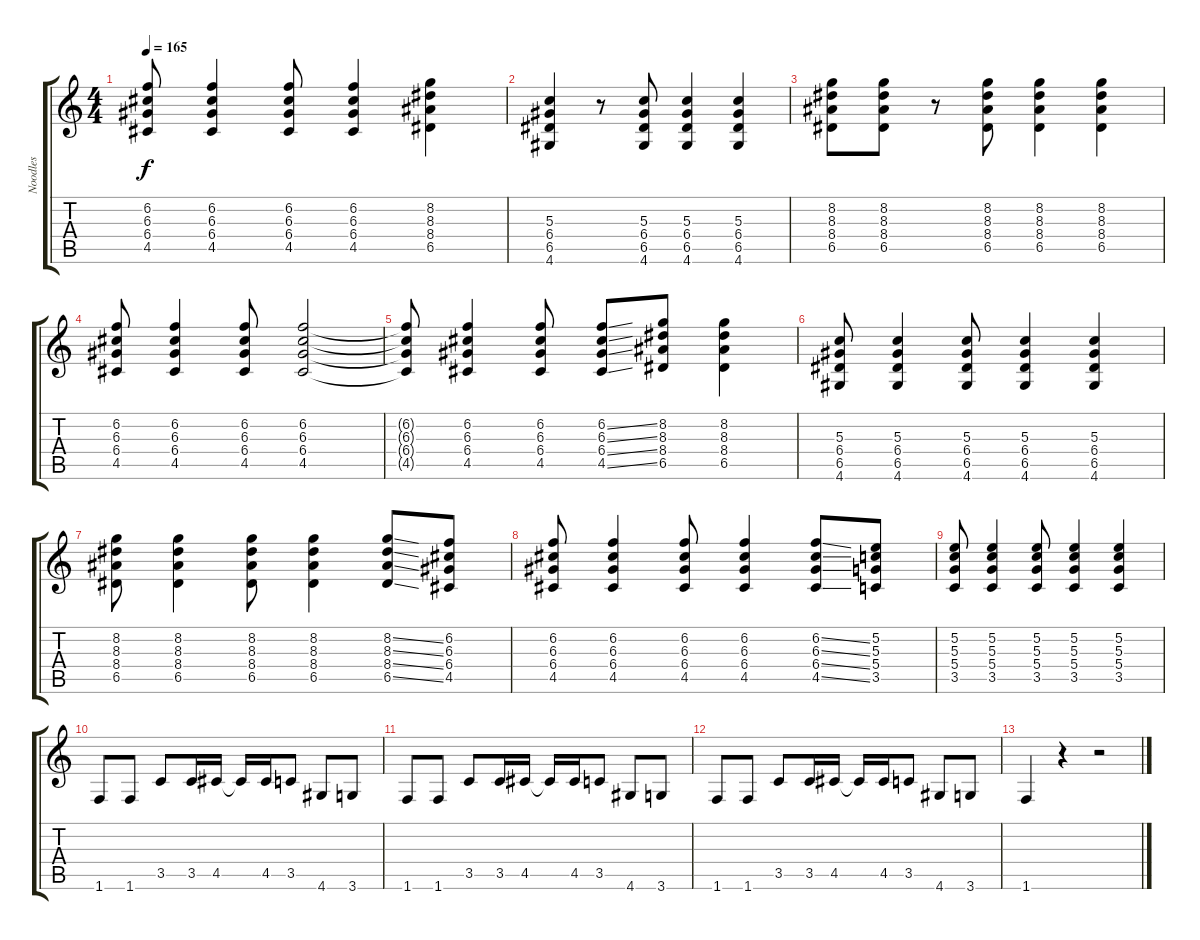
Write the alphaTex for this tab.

\track ("Noodles" "Noodles") {instrument overdrivenguitar}
\staff {score tabs}
\tuning (E4 B3 G3 D3 A2 E2) {hide}
\ts (4 4)
\tempo 165
\clef g2
\ks c
(6.2 6.3 6.4 4.5).8{dy f} (6.2 6.3 6.4 4.5).4 (6.2 6.3 6.4 4.5).8 (6.2 6.3 6.4 4.5).4 (8.2 8.3 8.4 6.5).4 |
(5.3 6.4 6.5 4.6).4 r.8 (5.3 6.4 6.5 4.6).8 (5.3 6.4 6.5 4.6).4 (5.3 6.4 6.5 4.6).4 |
(8.2 8.3 8.4 6.5).8 (8.2 8.3 8.4 6.5).8 r.8 (8.2 8.3 8.4 6.5).8 (8.2 8.3 8.4 6.5).4 (8.2 8.3 8.4 6.5).4 |
(6.2 6.3 6.4 4.5).8 (6.2 6.3 6.4 4.5).4 (6.2 6.3 6.4 4.5).8 (6.2 6.3 6.4 4.5).2 |
(6.2{t} 6.3{t} 6.4{t} 4.5{t}).8 (6.2 6.3 6.4 4.5).4 (6.2 6.3 6.4 4.5).8 (6.2{ss} 6.3{ss} 6.4{ss} 4.5{ss}).8 (8.2 8.3 8.4 6.5).8 (8.2 8.3 8.4 6.5).4 |
(5.3 6.4 6.5 4.6).8 (5.3 6.4 6.5 4.6).4 (5.3 6.4 6.5 4.6).8 (5.3 6.4 6.5 4.6).4 (5.3 6.4 6.5 4.6).4 |
(8.2 8.3 8.4 6.5).8 (8.2 8.3 8.4 6.5).4 (8.2 8.3 8.4 6.5).8 (8.2 8.3 8.4 6.5).4 (8.2{ss} 8.3{ss} 8.4{ss} 6.5{ss}).8 (6.2 6.3 6.4 4.5).8 |
(6.2 6.3 6.4 4.5).8 (6.2 6.3 6.4 4.5).4 (6.2 6.3 6.4 4.5).8 (6.2 6.3 6.4 4.5).4 (6.2{ss} 6.3{ss} 6.4{ss} 4.5{ss}).8 (5.2 5.3 5.4 3.5).8 |
(5.2 5.3 5.4 3.5).8 (5.2 5.3 5.4 3.5).4 (5.2 5.3 5.4 3.5).8 (5.2 5.3 5.4 3.5).4 (5.2 5.3 5.4 3.5).4 |
1.6.8 1.6.8 3.5.8 3.5.16 4.5.16 4.5{t}.16 4.5.16 3.5.8 4.6.8 3.6.8 |
1.6.8 1.6.8 3.5.8 3.5.16 4.5.16 4.5{t}.16 4.5.16 3.5.8 4.6.8 3.6.8 |
1.6.8 1.6.8 3.5.8 3.5.16 4.5.16 4.5{t}.16 4.5.16 3.5.8 4.6.8 3.6.8 |
1.6.4 r.4 r.2
